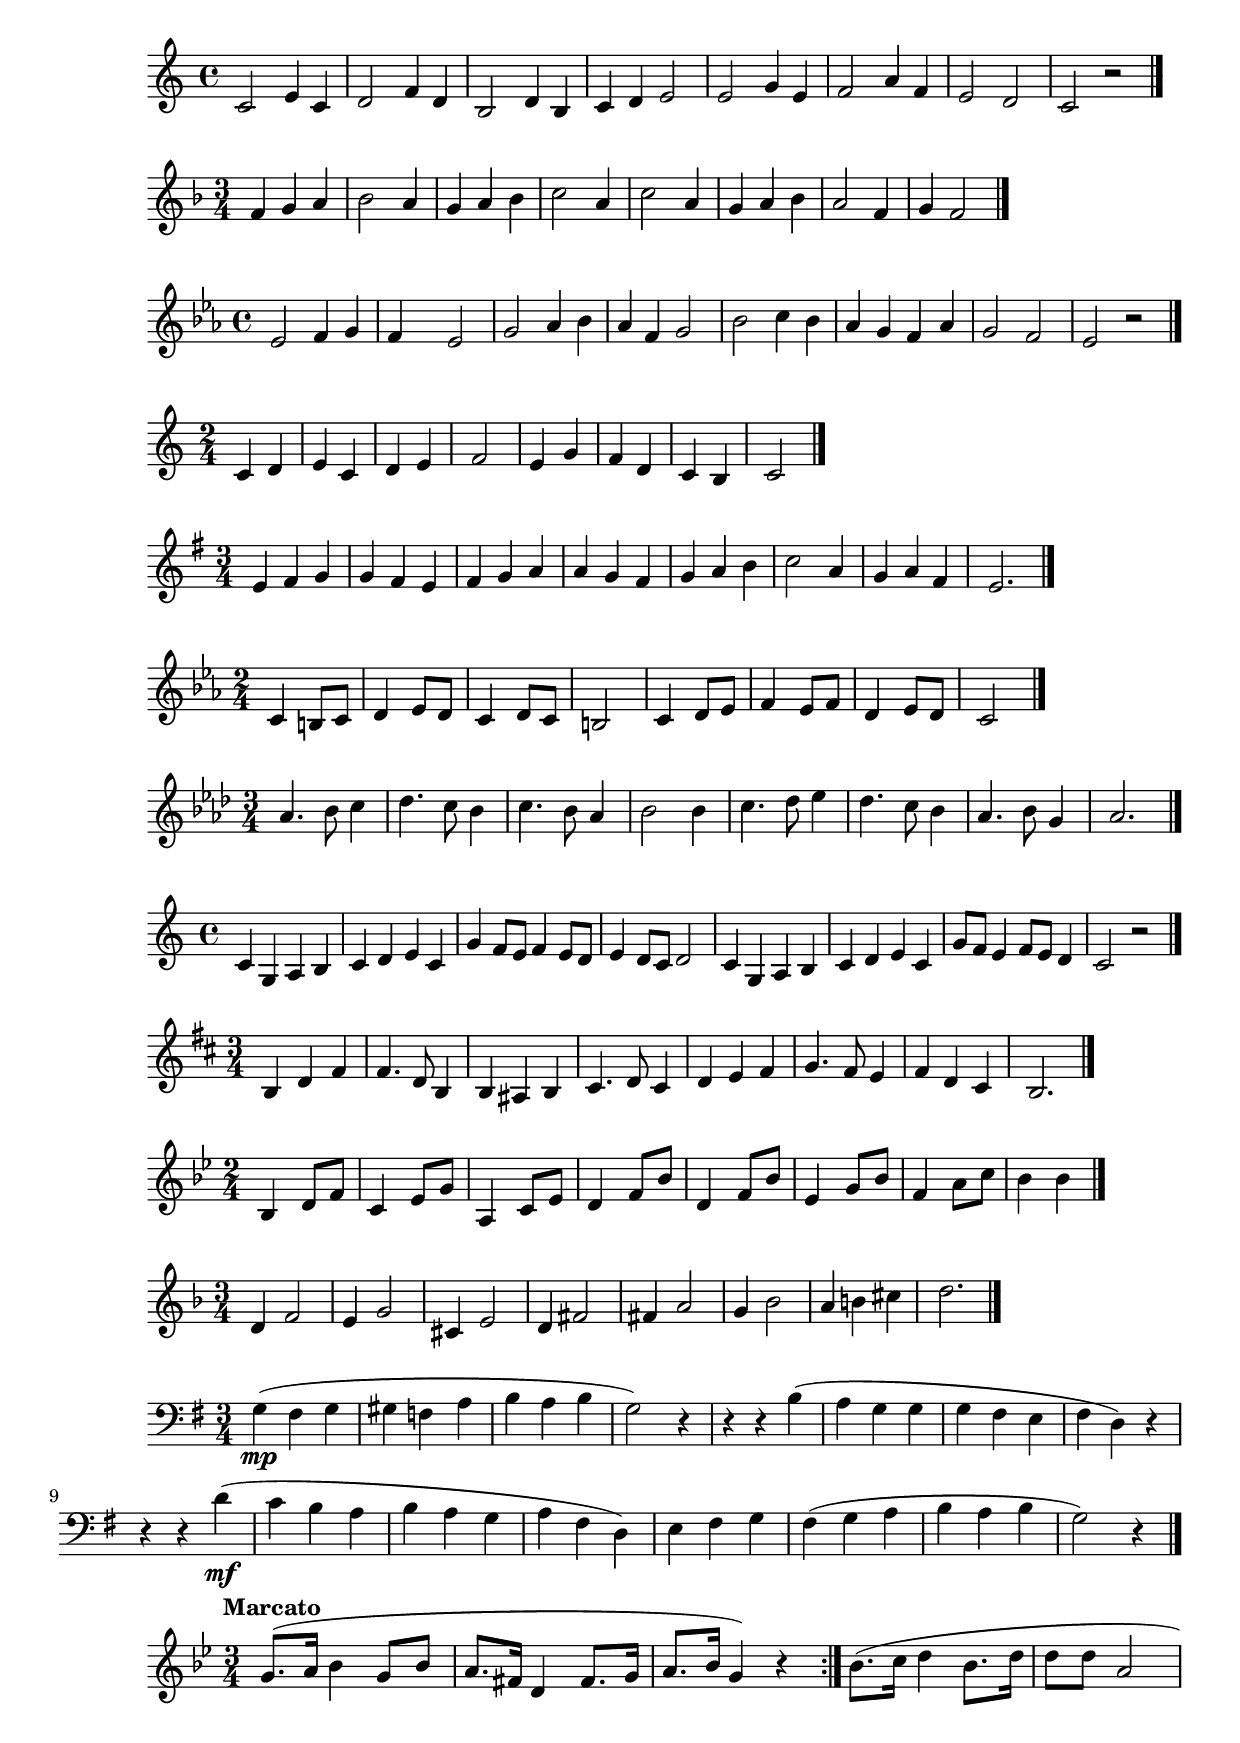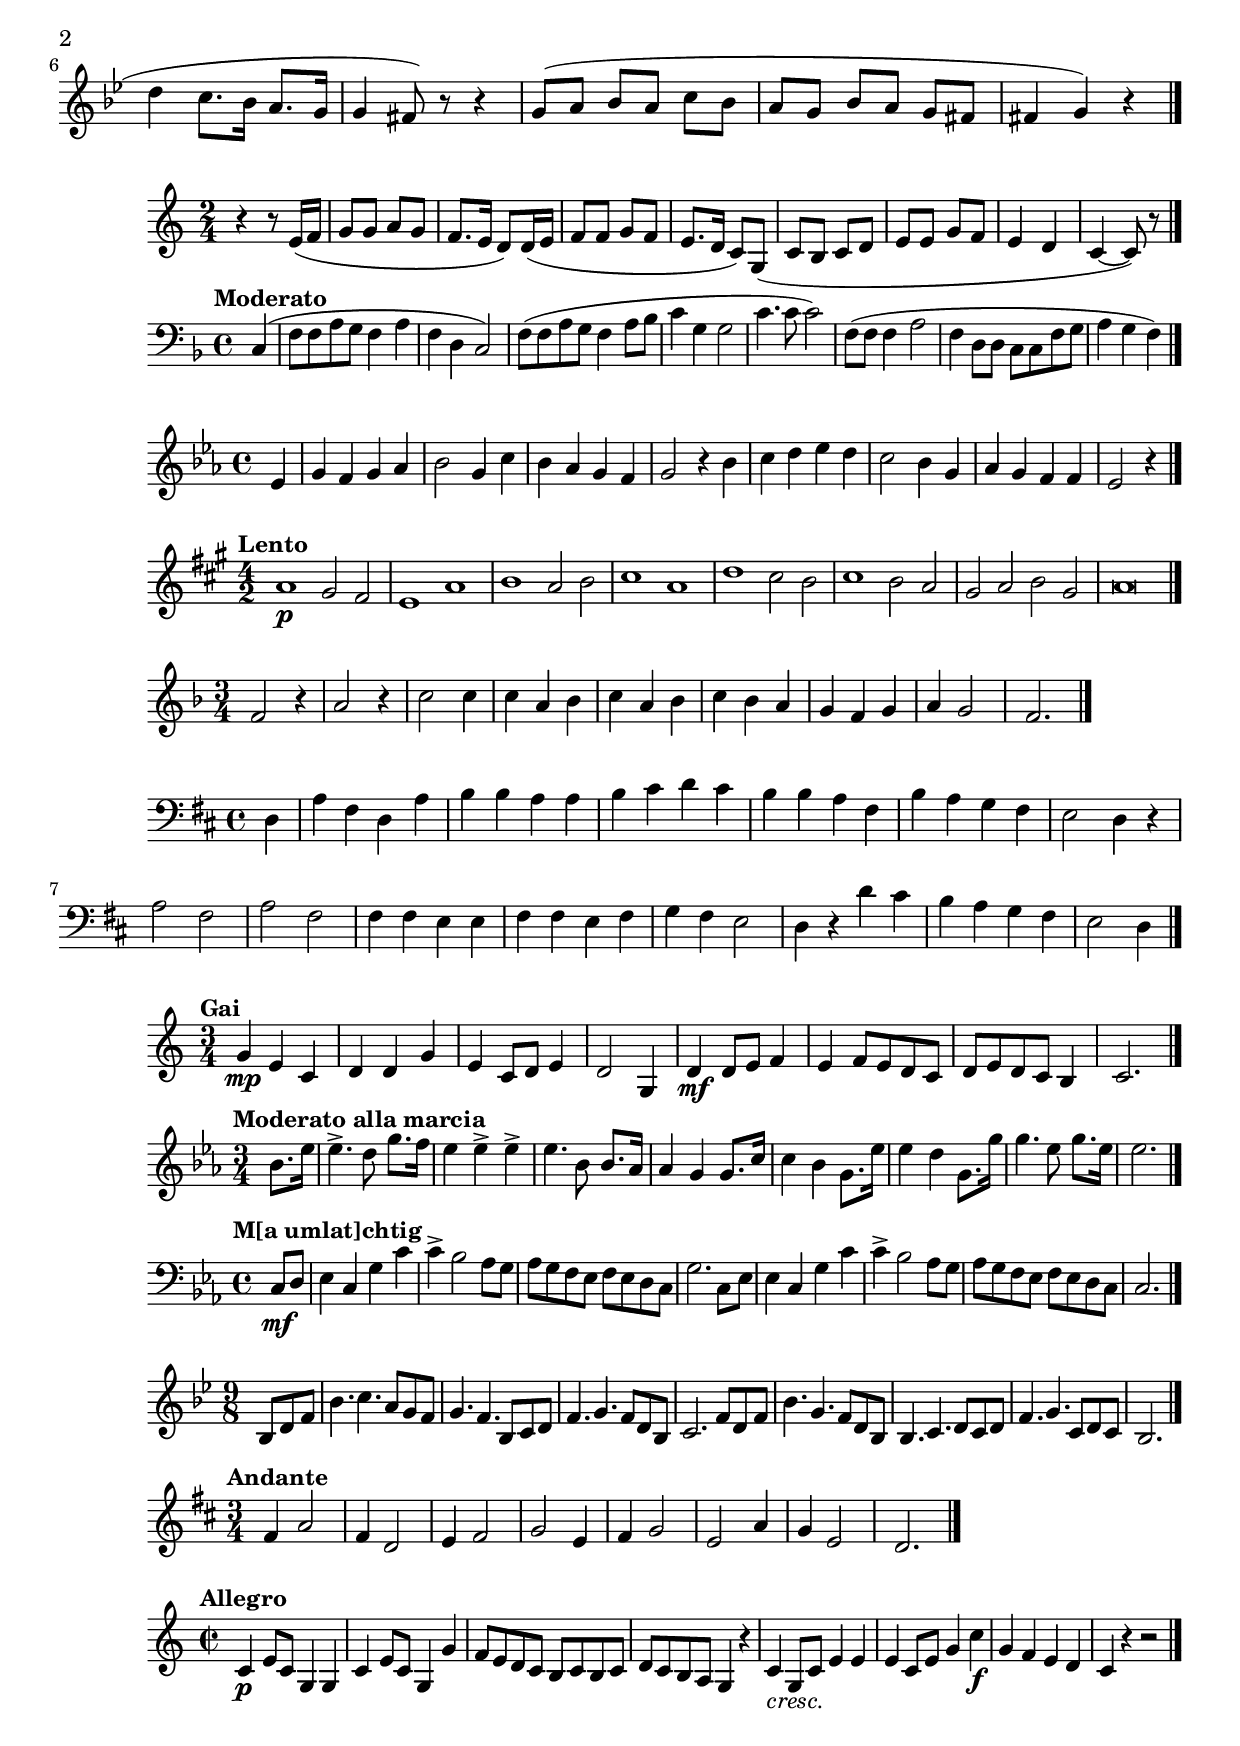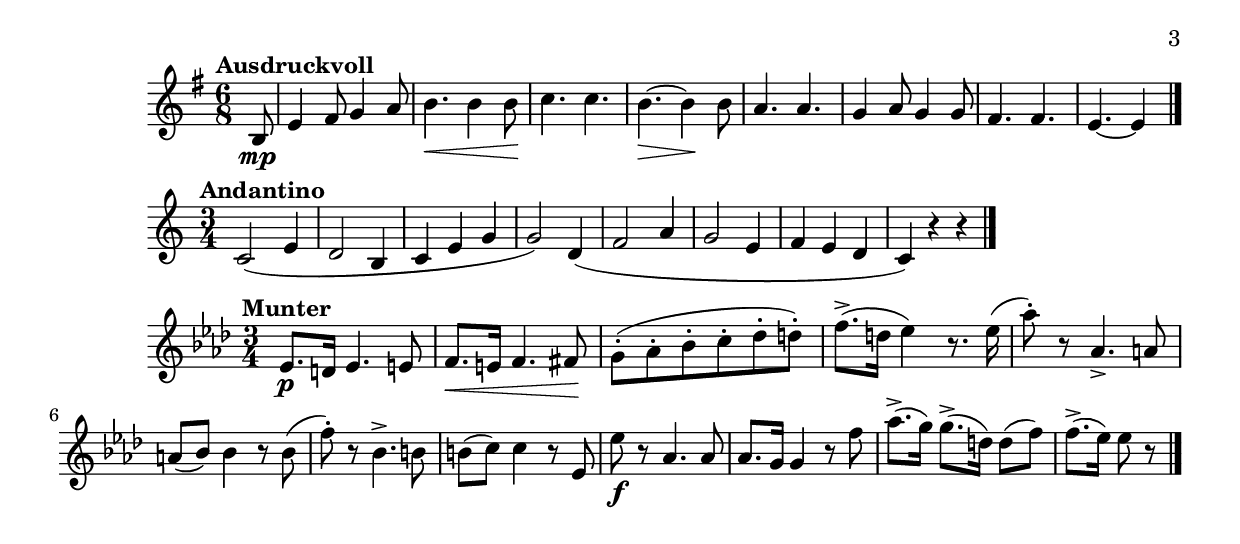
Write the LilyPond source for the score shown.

\new Staff {
  \clef treble \time 4/4
  \relative c' { 
    c2 e4 c 4 | d2 f4 d4 | b2 d4 b4 | c4 d e2 | 
    e2 g4 e4 | f2 a4 f | e2 d | c2 r \bar "|."
  }

}

\new Staff {
  \clef treble \time 3/4 \key f \major
  \relative c' { 
    f4 g a | bes2 a4 | g a bes | c2 a4 | 
    c2 a4 | g a bes | a2 f4 | g f2  \bar "|."
  }
}

\new Staff {
  \clef treble \time 4/4 \key ees \major 
  \relative c' { 
    ees2 f4 g | f s ees2 | g2 aes4 bes | aes f g2 | 
    bes2 c4 bes | aes g f aes | g2 f | ees r \bar "|."
  }
}

\new Staff {
  \clef treble \time 2/4
  \relative c' { 
    c4 d | e c | d e | f2 | 
    e4 g | f d | c b | c2  \bar "|."
  }
}

\new Staff {
  \clef treble \time 3/4 \key e \minor
  \relative c' { 
    e4 fis g | g fis e | fis g a | a g fis | 
    g a b | c2 a4 | g a fis | e2.  \bar "|."
  }
}

\new Staff {
  \clef treble \time 2/4 \key c \minor
  \relative c' { 
    c4 b8 c | d4 ees8 d | c4 d8 c | b2 | 
    c4 d8 ees | f4 ees8 f | d4 ees8 d | c2 \bar "|."
  }
}

\new Staff {
  \clef treble \time 3/4 \key aes \major
  \relative c' { 
    aes'4. bes8 c4 | des4. c8 bes4 | c4. bes8 aes4 | bes2 bes 4 | 
    c4. des8 ees4 | des4. c8 bes4 | aes4. bes8 g4 | aes2. \bar "|."
  }
}

\new Staff {
  \clef treble \time 4/4 \key c \major
  \relative c' { 
    c4 g a b | c d e c | g' f8 e f4 e8 d |  e4 d8 c d2 | 
    c4 g a b | c d e c | g'8 f e4 f8 e d4 | c2 r2 \bar "|."
  }
}

\new Staff {
  \clef treble \time 3/4 \key d \major
  \relative c' { 
    b4 d fis | fis4. d8 b4 | b4 ais b | cis4. d8 cis4 | 
    d4 e fis | g4. fis8 e4 | fis4 d cis | b2.  \bar "|."
  }
}

\new Staff {
  \clef treble \time 2/4 \key bes \major
  \relative c' { 
    bes4 d8 f | c4 ees8 g | a,4 c8 ees | d4 f8 bes | 
    d,4 f8 bes | ees,4 g8 bes | f4 a8 c | bes4 bes  \bar "|."
  }
}

\new Staff {
  \clef treble \time 3/4 \key f \major
  \relative c' { 
    d4 f2 | e4 g2 | cis,4 e2 | d4 fis2 | 
    fis4 a2 | g4 bes2 | a4 b cis | d2.  \bar "|."
  }
}

% Cavalli 
\new Staff {
  \clef bass \time 3/4 \key g \major
  \relative c' { 
    g4\mp( fis g | gis f a | b a b | g2) r4 | 
    r4 r4 b4( | a g g | g fis e | fis d) r | 
    r4 r d'(\mf | c b a | b a g | a fis d) | 
    e fis g | fis( g a b a b | g2) r4 \bar "|."
  }
}

% Sweden 
\new Staff {
  \clef treble \time 3/4 \key bes \major
  \relative c'' { 
    \set Timing.beamExceptions = #'()
    \set Timing.beatStructure = #'(1 1 1)
    \tempo "Marcato" 
    g8.( a16 bes4 g8 bes | a8. fis16 d4 fis8. g16 | a8. bes16 g4) r \bar ":|."
    bes8.( c16 d4 bes8. d16 | d8 d a2 | d4 c8. bes16 a8. g16 | 
    g4 fis8) r r4 | g8( a bes a c bes | a g bes a g fis | fis4 g) r
     \bar "|."
  }
}

% France
\new Staff {
  \clef treble \time 2/4 \key c \major
  \relative c' { 
    r4 r8 e16( f | g8 g a g | f8. e16 d8) d16( e |
    f8 f g f | e8. d16 c8) g( | c b c d | 
    e e g f | e4 d c~ c8) r  \bar "|."
  }
}

%USA 
\new Staff {
  \clef bass \time 4/4 \key f \major
  \relative c { 
    \tempo "Moderato"
    \partial 4 {c4(}
    f8 f a g f4 a | f d c2) | 
    f8( f a g f4 a8 bes | c4 g g2 | c4. c8 c2) | 
    f,8( f f4 a2 | f4 d8 d c c f g a4 g f)   \bar "|."
  }
}

% Chorale
\new Staff {
  \clef treble \time 4/4 \key ees \major
  \relative c' { 
    \partial 4 {ees4} g4 f g aes | bes2 g4 c | bes aes g f | g2 r4 bes | 
    c4 d ees d | c2 bes4 g | aes g f f ees2 r4  \bar "|."
  }
}

% Netherlands
\new Staff {
  \clef treble \time 4/2 \key a \major
  \relative c'' { 
  \tempo "Lento" 
  a1\p gis2 fis | e1 a1 | b1 a2 b | cis1 a | 
  d1 cis2 b | cis1 b2 a | gis a b gis | a\breve \bar "|."
  }
}

% A. Scarlatti
\new Staff {
  \clef treble \time 3/4 \key f \major
  \relative c' { 
  f2 r4 | a2 r4 | c2 c4 | c a bes | c a bes | 
  c bes a | g f g | a g2 | f2.   \bar "|."
  }
}

% Chorale 
\new Staff {
  \clef bass \time 4/4 \key d \major
  \relative c { 
  \partial 4 {d4} a' fis d a' | b b a a | b cis d cis | b b a fis | 
  b a g fis e2 d4 r | a'2 fis a fis | fis4 fis e e | 
  fis fis e fis g fis e2 | d4 r d' cis | b a g fis | e2 d4  \bar "|."
  }
}

% Lully
\new Staff {
  \clef treble \time 3/4 \key c \major
  \relative c'' { 
  \tempo "Gai"
  g4\mp e c |  d d g | e c8 d e4 | d2 g,4 | 
  d'4\mf d8 e f4 | e4 f8 e d c | d e d c b4 | c2.  \bar "|."
  }
}

%Voss, Charles
%Nouveaut[e']s du Jour, Op.245
\new Staff {
  \clef treble \time 3/4 \key ees \major 
  \relative c'' {
    \tempo "Moderato alla marcia" 
    \partial 4 {bes8. ees16} ees4.-> d8 g8. f16 | ees4 ees-> ees-> | 
    ees4. bes8 bes8. aes16 | aes4 g g8. c16 | c4 bes g8. ees'16 | 
    ees4 d g,8. g'16 | g4. ees8 g8. ees16 | ees2. \bar "|."
  }

}

% Handel 
\new Staff {
  \clef bass \time 4/4 \key c \minor
  \relative c {
    \tempo "M[a umlat]chtig" 
    \partial 4 {c8\mf d} | ees4 c g' c | c-> bes2 aes8 g | aes g f ees f ees d c | 
    g'2. c,8 ees | ees4 c g' c | c-> bes2 aes8 g | aes g f ees f ees d c | c2. \bar "|." 
  }
}

% Gaelic Melody 
\new Staff {
  \clef treble \time 9/8 \key bes \major 
  \relative c' {
  \partial 4. {bes8 d f} bes4. c4. a8 g f | g4. f4. bes,8 c d | f4. g4. f8 d bes | 
  c2. f8 d f | bes4. g f8 d bes | bes4. c d8 c d | f4. g4. c,8 d c | bes2. \bar "|."
  }
}

% Purcell 
\new Staff {
  \clef treble \time 3/4 \key d \major 
  \relative c' {
    \tempo "Andante"
    fis4 a2 | fis4 d2 | e4 fis2 | g2 e4 | 
    fis4 g2 | e2 a4 | g4 e2 | d2. \bar "|."
  }
}

%Clementi
\new Staff {
  \clef treble \time 2/2 \key c \major
  \relative c' {
    \tempo "Allegro"
    c4\p e8 c g4 g | c4 e8 c g4 g' | f8 e d c b c b c | d c b a g4 r | 
    c4_\markup{\italic "cresc."} g8 c e4 e | e4 c8 e g4 c\f | g4 f e d | c r r2 \bar "|."
  }
}

% Smetana 
\new Staff {
  \clef treble \time 6/8 \key g \major 
  \relative c' {
    \tempo "Ausdruckvoll" 
    \partial 8 {b8\mp} e4 fis 8 g4 a8 | b4.\< b4 b8\! | c4. c4. | b4.\>~ b4\! b8 | 
    a4. a | g4 a8 g4 g8 | fis4. fis | e4.~ e4 \bar "|."
  }
}

% Schubert 
\new Staff {
  \clef treble \time 3/4 \key c \major 
  \relative c' {
    \tempo "Andantino"
    c2( e4 d2 b4 c4 e g g2) d4( | f2 a4 | g2 e4 | f4 e d | c4) r r \bar "|."
  }
}

% 2 Mazurkas (Höfle, Paul)
\new Staff {
  \clef treble \time 3/4 \key aes \major 
  \relative c' {
    \tempo "Munter" 
    ees8.\p d16 ees4. e8 | f8.\< e16 f4. fis8\! | g8(-. aes-. bes-. c-. des-. d-.) | 
    f8.->( d16 ees4) r8. ees16( | aes8-.) r8 aes,4.-> a8 | a8( bes) bes4 r8 bes8( | 
    f'8-.) r8 bes,4.-> b8 | b8( c) c4 r8 ees,8 | ees'\f r aes,4. aes8 | aes8. g16 g4 r8 f'8 | 
    aes8.->( g16) g8.->( d16) d8( f) | f8.->( ees16) ees8 r \bar "|."
  }
}